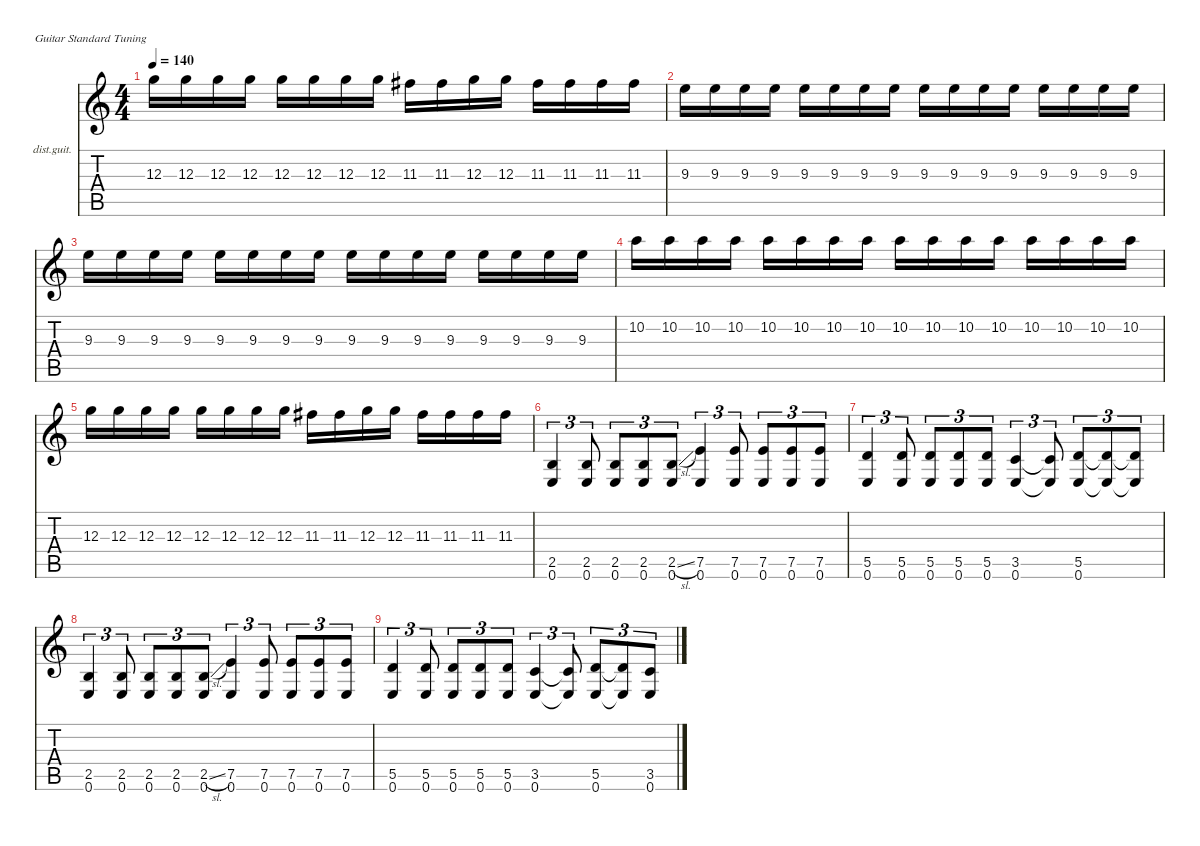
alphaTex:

\defaultSystemsLayout 4
\hideDynamics
\bracketExtendMode nobrackets
\firstSystemTrackNameOrientation horizontal
\otherSystemsTrackNameOrientation horizontal
\track ("Lead Guitar" "dist.guit.") {instrument distortionguitar}
\staff {score tabs}
\tuning (E4 B3 G3 D3 A2 E2)
\ts (4 4)
\tempo 140
\clef g2
\ks c
12.3.16{dy mf} 12.3.16 12.3.16 12.3.16 12.3.16 12.3.16 12.3.16 12.3.16 11.3{acc #}.16 11.3{acc #}.16 12.3.16 12.3.16 11.3{acc #}.16 11.3{acc #}.16 11.3{acc #}.16 11.3{acc #}.16 |
9.3.16 9.3.16 9.3.16 9.3.16 9.3.16 9.3.16 9.3.16 9.3.16 9.3.16 9.3.16 9.3.16 9.3.16 9.3.16 9.3.16 9.3.16 9.3.16 |
9.3.16 9.3.16 9.3.16 9.3.16 9.3.16 9.3.16 9.3.16 9.3.16 9.3.16 9.3.16 9.3.16 9.3.16 9.3.16 9.3.16 9.3.16 9.3.16 |
10.2.16 10.2.16 10.2.16 10.2.16 10.2.16 10.2.16 10.2.16 10.2.16 10.2.16 10.2.16 10.2.16 10.2.16 10.2.16 10.2.16 10.2.16 10.2.16 |
12.3.16 12.3.16 12.3.16 12.3.16 12.3.16 12.3.16 12.3.16 12.3.16 11.3{acc #}.16 11.3{acc #}.16 12.3.16 12.3.16 11.3{acc #}.16 11.3{acc #}.16 11.3{acc #}.16 11.3{acc #}.16 |
(2.5 0.6).4{tu (3 2) dy f} (2.5 0.6).8{tu (3 2)} (2.5 0.6).8{tu (3 2)} (2.5 0.6).8{tu (3 2)} (2.5{sl} 0.6).8{tu (3 2)} (7.5 0.6).4{tu (3 2)} (7.5 0.6).8{tu (3 2)} (7.5 0.6).8{tu (3 2)} (7.5 0.6).8{tu (3 2)} (7.5 0.6).8{tu (3 2)} |
(5.5 0.6).4{tu (3 2)} (5.5 0.6).8{tu (3 2)} (5.5 0.6).8{tu (3 2)} (5.5 0.6).8{tu (3 2)} (5.5 0.6).8{tu (3 2)} (3.5 0.6).4{tu (3 2)} (3.5{t} 0.6{t}).8{tu (3 2)} (5.5 0.6).8{tu (3 2)} (5.5{t} 0.6{t}).8{tu (3 2)} (5.5{t} 0.6{t}).8{tu (3 2)} |
(2.5 0.6).4{tu (3 2)} (2.5 0.6).8{tu (3 2)} (2.5 0.6).8{tu (3 2)} (2.5 0.6).8{tu (3 2)} (2.5{sl} 0.6).8{tu (3 2)} (7.5 0.6).4{tu (3 2)} (7.5 0.6).8{tu (3 2)} (7.5 0.6).8{tu (3 2)} (7.5 0.6).8{tu (3 2)} (7.5 0.6).8{tu (3 2)} |
(5.5 0.6).4{tu (3 2)} (5.5 0.6).8{tu (3 2)} (5.5 0.6).8{tu (3 2)} (5.5 0.6).8{tu (3 2)} (5.5 0.6).8{tu (3 2)} (3.5 0.6).4{tu (3 2)} (3.5{t} 0.6{t}).8{tu (3 2)} (5.5 0.6).8{tu (3 2)} (5.5{t} 0.6{t}).8{tu (3 2)} (3.5 0.6).8{tu (3 2)}
